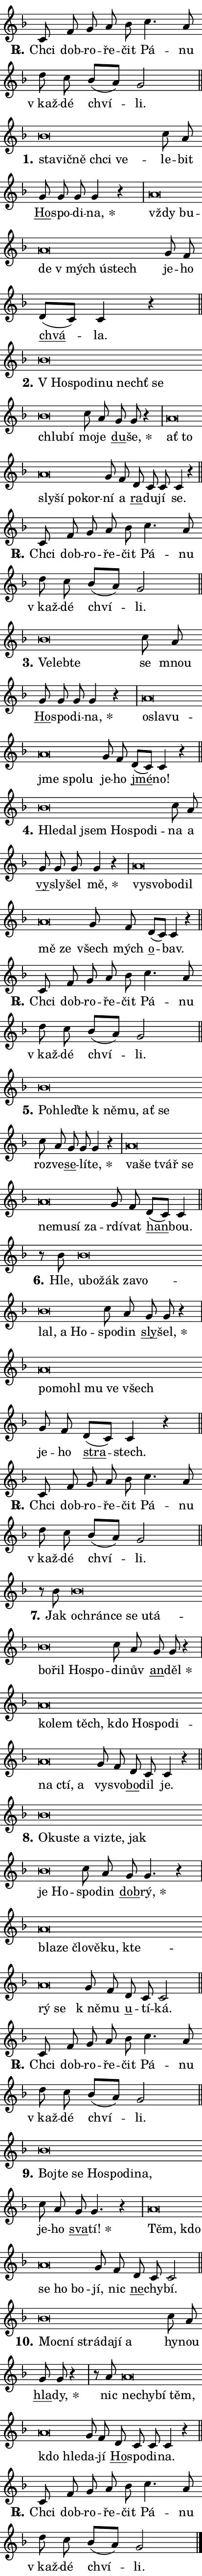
\version "2.24.0"
\header { tagline = "" }
\paper {
  indent = 0\cm
  top-margin = 0\cm
  right-margin = 0\cm
  bottom-margin = 0\cm
  left-margin = 0\cm
  paper-width = 7\cm
  page-breaking = #ly:one-page-breaking
  system-system-spacing.basic-distance = #11
  score-system-spacing.basic-distance = #11
  ragged-last = ##f
}


%% Author: Thomas Morley
%% https://lists.gnu.org/archive/html/lilypond-user/2020-05/msg00002.html
#(define (line-position grob)
"Returns position of @var[grob} in current system:
   @code{'start}, if at first time-step
   @code{'end}, if at last time-step
   @code{'middle} otherwise
"
  (let* ((col (ly:item-get-column grob))
         (ln (ly:grob-object col 'left-neighbor))
         (rn (ly:grob-object col 'right-neighbor))
         (col-to-check-left (if (ly:grob? ln) ln col))
         (col-to-check-right (if (ly:grob? rn) rn col))
         (break-dir-left
           (and
             (ly:grob-property col-to-check-left 'non-musical #f)
             (ly:item-break-dir col-to-check-left)))
         (break-dir-right
           (and
             (ly:grob-property col-to-check-right 'non-musical #f)
             (ly:item-break-dir col-to-check-right))))
        (cond ((eqv? 1 break-dir-left) 'start)
              ((eqv? -1 break-dir-right) 'end)
              (else 'middle))))

#(define (tranparent-at-line-position vctor)
  (lambda (grob)
  "Relying on @code{line-position} select the relevant enry from @var{vctor}.
Used to determine transparency,"
    (case (line-position grob)
      ((end) (not (vector-ref vctor 0)))
      ((middle) (not (vector-ref vctor 1)))
      ((start) (not (vector-ref vctor 2))))))

noteHeadBreakVisibility =
#(define-music-function (break-visibility)(vector?)
"Makes @code{NoteHead}s transparent relying on @var{break-visibility}"
#{
  \override NoteHead.transparent =
    #(tranparent-at-line-position break-visibility)
#})

#(define delete-ledgers-for-transparent-note-heads
  (lambda (grob)
    "Reads whether a @code{NoteHead} is transparent.
If so this @code{NoteHead} is removed from @code{'note-heads} from
@var{grob}, which is supposed to be @code{LedgerLineSpanner}.
As a result ledgers are not printed for this @code{NoteHead}"
    (let* ((nhds-array (ly:grob-object grob 'note-heads))
           (nhds-list
             (if (ly:grob-array? nhds-array)
                 (ly:grob-array->list nhds-array)
                 '()))
           ;; Relies on the transparent-property being done before
           ;; Staff.LedgerLineSpanner.after-line-breaking is executed.
           ;; This is fragile ...
           (to-keep
             (remove
               (lambda (nhd)
                 (ly:grob-property nhd 'transparent #f))
               nhds-list)))
      ;; TODO find a better method to iterate over grob-arrays, similiar
      ;; to filter/remove etc for lists
      ;; For now rebuilt from scratch
      (set! (ly:grob-object grob 'note-heads)  '())
      (for-each
        (lambda (nhd)
          (ly:pointer-group-interface::add-grob grob 'note-heads nhd))
        to-keep))))

hideNotes = {
  \noteHeadBreakVisibility #begin-of-line-visible
}
unHideNotes = {
  \noteHeadBreakVisibility #all-visible
}

% work-around for resetting accidentals
% https://lilypond.org/doc/v2.23/Documentation/notation/displaying-rhythms#unmetered-music
cadenzaMeasure = {
  \cadenzaOff
  \partial 1024 s1024
  \cadenzaOn
}

#(define-markup-command (accent layout props text) (markup?)
  "Underline accented syllable"
  (interpret-markup layout props
    #{\markup \override #'(offset . 4.3) \underline { #text }#}))

responsum = \markup \concat {
  "R" \hspace #-1.05 \path #0.1 #'((moveto 0 0.07) (lineto 0.9 0.8)) \hspace #0.05 "."
}

\layout {
    \context {
        \Staff
        \remove "Time_signature_engraver"
        \override LedgerLineSpanner.after-line-breaking = #delete-ledgers-for-transparent-note-heads
    }
    \context {
        \Voice {
            \override NoteHead.output-attributes = #'((class . "notehead"))
            \override Hairpin.height = #0.55
        }
    }
    \context {
        \Lyrics {
            \override StanzaNumber.output-attributes = #'((class . "stanzanumber"))
            \override LyricSpace.minimum-distance = #0.9
            \override LyricText.font-name = #"TeX Gyre Schola"
            \override LyricText.font-size = 1
            \override StanzaNumber.font-name = #"TeX Gyre Schola Bold"
            \override StanzaNumber.font-size = 1
        }
    }
}

% magnetic-lyrics.ily
%
%   written by
%     Jean Abou Samra <jean@abou-samra.fr>
%     Werner Lemberg <wl@gnu.org>
%
%   adapted by
%     Jiri Hon <jiri.hon@gmail.com>
%
% Version 2022-Apr-15

% https://www.mail-archive.com/lilypond-user@gnu.org/msg149350.html

#(define (Left_hyphen_pointer_engraver context)
   "Collect syllable-hyphen-syllable occurrences in lyrics and store
them in properties.  This engraver only looks to the left.  For
example, if the lyrics input is @code{foo -- bar}, it does the
following.

@itemize @bullet
@item
Set the @code{text} property of the @code{LyricHyphen} grob between
@q{foo} and @q{bar} to @code{foo}.

@item
Set the @code{left-hyphen} property of the @code{LyricText} grob with
text @q{foo} to the @code{LyricHyphen} grob between @q{foo} and
@q{bar}.
@end itemize

Use this auxiliary engraver in combination with the
@code{lyric-@/text::@/apply-@/magnetic-@/offset!} hook."
   (let ((hyphen #f)
         (text #f))
     (make-engraver
      (acknowledgers
       ((lyric-syllable-interface engraver grob source-engraver)
        (set! text grob)))
      (end-acknowledgers
       ((lyric-hyphen-interface engraver grob source-engraver)
        ;(when (not (grob::has-interface grob 'lyric-space-interface))
          (set! hyphen grob)));)
      ((stop-translation-timestep engraver)
       (when (and text hyphen)
         (ly:grob-set-object! text 'left-hyphen hyphen))
       (set! text #f)
       (set! hyphen #f)))))

#(define (lyric-text::apply-magnetic-offset! grob)
   "If the space between two syllables is less than the value in
property @code{LyricText@/.details@/.squash-threshold}, move the right
syllable to the left so that it gets concatenated with the left
syllable.

Use this function as a hook for
@code{LyricText@/.after-@/line-@/breaking} if the
@code{Left_@/hyphen_@/pointer_@/engraver} is active."
   (let ((hyphen (ly:grob-object grob 'left-hyphen #f)))
     (when hyphen
       (let ((left-text (ly:spanner-bound hyphen LEFT)))
         (when (grob::has-interface left-text 'lyric-syllable-interface)
           (let* ((common (ly:grob-common-refpoint grob left-text X))
                  (this-x-ext (ly:grob-extent grob common X))
                  (left-x-ext
                   (begin
                     ;; Trigger magnetism for left-text.
                     (ly:grob-property left-text 'after-line-breaking)
                     (ly:grob-extent left-text common X)))
                  ;; `delta` is the gap width between two syllables.
                  (delta (- (interval-start this-x-ext)
                            (interval-end left-x-ext)))
                  (details (ly:grob-property grob 'details))
                  (threshold (assoc-get 'squash-threshold details 0.2)))
             (when (< delta threshold)
               (let* (;; We have to manipulate the input text so that
                      ;; ligatures crossing syllable boundaries are not
                      ;; disabled.  For languages based on the Latin
                      ;; script this is essentially a beautification.
                      ;; However, for non-Western scripts it can be a
                      ;; necessity.
                      (lt (ly:grob-property left-text 'text))
                      (rt (ly:grob-property grob 'text))
                      (is-space (grob::has-interface hyphen 'lyric-space-interface))
                      (space (if is-space " " ""))
                      (space-markup (grob-interpret-markup grob " "))
                      (space-size (interval-length (ly:stencil-extent space-markup X)))
                      (extra-delta (if is-space space-size 0))
                      ;; Append new syllable.
                      (ltrt-space (if (and (string? lt) (string? rt))
                                (string-append lt space rt)
                                (make-concat-markup (list lt space rt))))
                      ;; Right-align `ltrt` to the right side.
                      (ltrt-space-markup (grob-interpret-markup
                               grob
                               (make-translate-markup
                                (cons (interval-length this-x-ext) 0)
                                (make-right-align-markup ltrt-space)))))
                 (begin
                   ;; Don't print `left-text`.
                   (ly:grob-set-property! left-text 'stencil #f)
                   ;; Set text and stencil (which holds all collected
                   ;; syllables so far) and shift it to the left.
                   (ly:grob-set-property! grob 'text ltrt-space)
                   (ly:grob-set-property! grob 'stencil ltrt-space-markup)
                   (ly:grob-translate-axis! grob (- (- delta extra-delta)) X))))))))))


#(define (lyric-hyphen::displace-bounds-first grob)
   ;; Make very sure this callback isn't triggered too early.
   (let ((left (ly:spanner-bound grob LEFT))
         (right (ly:spanner-bound grob RIGHT)))
     (ly:grob-property left 'after-line-breaking)
     (ly:grob-property right 'after-line-breaking)
     (ly:lyric-hyphen::print grob)))

squashThreshold = #0.4

\layout {
  \context {
    \Lyrics
    \consists #Left_hyphen_pointer_engraver
    \override LyricText.after-line-breaking =
      #lyric-text::apply-magnetic-offset!
    \override LyricHyphen.stencil = #lyric-hyphen::displace-bounds-first
    \override LyricText.details.squash-threshold = \squashThreshold
    \override LyricHyphen.minimum-distance = 0
    \override LyricHyphen.minimum-length = \squashThreshold
  }
}

squash = \override LyricText.details.squash-threshold = 9999
unSquash = \override LyricText.details.squash-threshold = \squashThreshold

left = \override LyricText.self-alignment-X = #LEFT
unLeft = \revert LyricText.self-alignment-X

starOffset = #(lambda (grob) 
                (let ((x_offset (ly:self-alignment-interface::aligned-on-x-parent grob)))
                  (if (= x_offset 0) 0 (+ x_offset 1.2))))

star = #(define-music-function (syllable)(string?)
"Append star separator at the end of a syllable"
#{
  \once \override LyricText.X-offset = #starOffset
  \lyricmode { \markup {
    #syllable
    \override #'((font-name . "TeX Gyre Schola Bold")) \hspace #0.2 \lower #0.65 \larger "*"
  } }
#})

starAccent = #(define-music-function (syllable)(string?)
"Append star separator at the end of a syllable and make accent"
#{
  \once \override LyricText.X-offset = #starOffset
  \lyricmode { \markup {
    \accent #syllable
    \override #'((font-name . "TeX Gyre Schola Bold")) \hspace #0.2 \lower #0.65 \larger "*"
  } }
#})

breath = #(define-music-function (syllable)(string?)
"Append breathing indicator at the end of a syllable"
#{
  \lyricmode { \markup { #syllable "+" } }
#})

optionalBreath = #(define-music-function (syllable)(string?)
"Append optional breathing indicator at the end of a syllable"
#{
  \lyricmode { \markup { #syllable "(+)" } }
#})


\score {
    <<
        \new Voice = "melody" { \cadenzaOn \key f \major \relative { c'8 f g a bes \bar "" c4. a8 \bar "" d c bes[( a)] g2 \cadenzaMeasure \bar "||" \break } }
        \new Lyrics \lyricsto "melody" { \lyricmode { \set stanza = \responsum
Chci dob -- ro -- ře -- čit Pá -- nu "v kaž" -- dé chví -- li. } }
    >>
    \layout {}
}

\score {
    <<
        \new Voice = "melody" { \cadenzaOn \key f \major \relative { bes'\breve*1/16 \hideNotes \breve*1/16 \bar "" \breve*1/16 \bar "" \breve*1/16 \breve*1/16 \bar "" \unHideNotes c8 a \bar "" g g g g4 r \cadenzaMeasure \bar "|" a\breve*1/16 \hideNotes \breve*1/16 \bar "" \breve*1/16 \bar "" \breve*1/16 \bar "" \breve*1/16 \breve*1/16 \bar "" \unHideNotes g8 f \bar "" d[( c)] c4 r \cadenzaMeasure \bar "||" \break } }
        \new Lyrics \lyricsto "melody" { \lyricmode { \set stanza = "1."
\left sta -- \squash vič -- ně chci ve -- \unLeft \unSquash le -- bit \markup \accent Ho -- spo -- di -- \star na, \left vždy \squash bu -- de "v mých" ú -- stech \unLeft \unSquash je -- ho \markup \accent chvá -- la. } }
    >>
    \layout {}
}

\score {
    <<
        \new Voice = "melody" { \cadenzaOn \key f \major \relative { bes'\breve*1/16 \hideNotes \breve*1/16 \bar "" \breve*1/16 \bar "" \breve*1/16 \bar "" \breve*1/16 \bar "" \breve*1/16 \bar "" \breve*1/16 \breve*1/16 \bar "" \unHideNotes c8 a \bar "" g8 g r4 \cadenzaMeasure \bar "|" a\breve*1/16 \hideNotes \breve*1/16 \bar "" \breve*1/16 \bar "" \breve*1/16 \bar "" \breve*1/16 \breve*1/16 \bar "" \unHideNotes g8 f \bar "" d c c c4 r \cadenzaMeasure \bar "||" \break } }
        \new Lyrics \lyricsto "melody" { \lyricmode { \set stanza = "2."
\left "V Ho" -- \squash spo -- di -- nu nechť se chlu -- bí \unLeft \unSquash mo -- je \markup \accent du -- \star še, \left ať \squash to sly -- ší po -- kor -- \unLeft \unSquash ní a \markup \accent ra -- du -- jí se. } }
    >>
    \layout {}
}

\score {
    <<
        \new Voice = "melody" { \cadenzaOn \key f \major \relative { c'8 f g a bes \bar "" c4. a8 \bar "" d c bes[( a)] g2 \cadenzaMeasure \bar "||" \break } }
        \new Lyrics \lyricsto "melody" { \lyricmode { \set stanza = \responsum
Chci dob -- ro -- ře -- čit Pá -- nu "v kaž" -- dé chví -- li. } }
    >>
    \layout {}
}

\score {
    <<
        \new Voice = "melody" { \cadenzaOn \key f \major \relative { bes'\breve*1/16 \hideNotes \breve*1/16 \breve*1/16 \bar "" \unHideNotes c8 a \bar "" g g g g4 r \cadenzaMeasure \bar "|" a\breve*1/16 \hideNotes \breve*1/16 \bar "" \breve*1/16 \bar "" \breve*1/16 \bar "" \breve*1/16 \breve*1/16 \bar "" \unHideNotes g8 f \bar "" d[( c)] c4 r \cadenzaMeasure \bar "||" \break } }
        \new Lyrics \lyricsto "melody" { \lyricmode { \set stanza = "3."
\left Ve -- \squash leb -- te \unLeft \unSquash se mnou \markup \accent Ho -- spo -- di -- \star na, \left o -- \squash sla -- vu -- jme spo -- lu \unLeft \unSquash je -- ho \markup \accent jmé -- no! } }
    >>
    \layout {}
}

\score {
    <<
        \new Voice = "melody" { \cadenzaOn \key f \major \relative { bes'\breve*1/16 \hideNotes \breve*1/16 \bar "" \breve*1/16 \bar "" \breve*1/16 \bar "" \breve*1/16 \breve*1/16 \bar "" \unHideNotes c8 a \bar "" g g g g4 r \cadenzaMeasure \bar "|" a\breve*1/16 \hideNotes \breve*1/16 \bar "" \breve*1/16 \bar "" \breve*1/16 \bar "" \breve*1/16 \breve*1/16 \bar "" \unHideNotes g8 f \bar "" d[( c)] c4 r \cadenzaMeasure \bar "||" \break } }
        \new Lyrics \lyricsto "melody" { \lyricmode { \set stanza = "4."
\left Hle -- \squash dal jsem Ho -- spo -- di -- \unLeft \unSquash na a \markup \accent vy -- sly -- šel \star mě, \left vy -- \squash svo -- bo -- dil mě ze \unLeft \unSquash všech mých \markup \accent o -- bav. } }
    >>
    \layout {}
}

\score {
    <<
        \new Voice = "melody" { \cadenzaOn \key f \major \relative { c'8 f g a bes \bar "" c4. a8 \bar "" d c bes[( a)] g2 \cadenzaMeasure \bar "||" \break } }
        \new Lyrics \lyricsto "melody" { \lyricmode { \set stanza = \responsum
Chci dob -- ro -- ře -- čit Pá -- nu "v kaž" -- dé chví -- li. } }
    >>
    \layout {}
}

\score {
    <<
        \new Voice = "melody" { \cadenzaOn \key f \major \relative { bes'\breve*1/16 \hideNotes \breve*1/16 \bar "" \breve*1/16 \bar "" \breve*1/16 \bar "" \breve*1/16 \bar "" \breve*1/16 \breve*1/16 \bar "" \unHideNotes c8 a \bar "" g g g4 r \cadenzaMeasure \bar "|" a\breve*1/16 \hideNotes \breve*1/16 \bar "" \breve*1/16 \bar "" \breve*1/16 \bar "" \breve*1/16 \bar "" \breve*1/16 \bar "" \breve*1/16 \breve*1/16 \bar "" \unHideNotes g8 f \bar "" d[( c)] c4 \cadenzaMeasure \bar "||" \break } }
        \new Lyrics \lyricsto "melody" { \lyricmode { \set stanza = "5."
\left Po -- \squash hleď -- te "k ně" -- mu, ať se \unLeft \unSquash roz -- ve -- \markup \accent se -- lí -- \star te, \left va -- \squash še tvář se ne -- mu -- sí za -- \unLeft \unSquash rdí -- vat \markup \accent han -- bou. } }
    >>
    \layout {}
}

\score {
    <<
        \new Voice = "melody" { \cadenzaOn \key f \major \relative { r8 bes'8 bes\breve*1/16 \hideNotes \breve*1/16 \bar "" \breve*1/16 \bar "" \breve*1/16 \bar "" \breve*1/16 \bar "" \breve*1/16 \bar "" \breve*1/16 \breve*1/16 \bar "" \unHideNotes c8 a \bar "" g8 g r4 \cadenzaMeasure \bar "|" a\breve*1/16 \hideNotes \breve*1/16 \bar "" \breve*1/16 \bar "" \breve*1/16 \bar "" \breve*1/16 \breve*1/16 \bar "" \unHideNotes g8 f \bar "" d[( c)] c4 r \cadenzaMeasure \bar "||" \break } }
        \new Lyrics \lyricsto "melody" { \lyricmode { \set stanza = "6."
Hle, \left u -- \squash bo -- žák za -- vo -- lal, a Ho -- \unLeft \unSquash spo -- din \markup \accent sly -- \star šel, \left po -- \squash mo -- hl mu ve všech \unLeft \unSquash je -- ho \markup \accent stra -- stech. } }
    >>
    \layout {}
}

\score {
    <<
        \new Voice = "melody" { \cadenzaOn \key f \major \relative { c'8 f g a bes \bar "" c4. a8 \bar "" d c bes[( a)] g2 \cadenzaMeasure \bar "||" \break } }
        \new Lyrics \lyricsto "melody" { \lyricmode { \set stanza = \responsum
Chci dob -- ro -- ře -- čit Pá -- nu "v kaž" -- dé chví -- li. } }
    >>
    \layout {}
}

\score {
    <<
        \new Voice = "melody" { \cadenzaOn \key f \major \relative { r8 bes'8 bes\breve*1/16 \hideNotes \breve*1/16 \bar "" \breve*1/16 \bar "" \breve*1/16 \bar "" \breve*1/16 \bar "" \breve*1/16 \bar "" \breve*1/16 \bar "" \breve*1/16 \bar "" \breve*1/16 \breve*1/16 \bar "" \unHideNotes c8 a \bar "" g8 g r4 \cadenzaMeasure \bar "|" a\breve*1/16 \hideNotes \breve*1/16 \bar "" \breve*1/16 \bar "" \breve*1/16 \bar "" \breve*1/16 \bar "" \breve*1/16 \bar "" \breve*1/16 \bar "" \breve*1/16 \bar "" \breve*1/16 \breve*1/16 \bar "" \unHideNotes g8 f \bar "" d c c4 r \cadenzaMeasure \bar "||" \break } }
        \new Lyrics \lyricsto "melody" { \lyricmode { \set stanza = "7."
Jak \left o -- \squash chrán -- ce se u -- tá -- bo -- řil Ho -- spo -- \unLeft \unSquash di -- nův \markup \accent an -- \star děl \left ko -- \squash lem těch, kdo Ho -- spo -- di -- na ctí, a \unLeft \unSquash vy -- svo -- \markup \accent bo -- dil je. } }
    >>
    \layout {}
}

\score {
    <<
        \new Voice = "melody" { \cadenzaOn \key f \major \relative { bes'\breve*1/16 \hideNotes \breve*1/16 \bar "" \breve*1/16 \bar "" \breve*1/16 \bar "" \breve*1/16 \bar "" \breve*1/16 \bar "" \breve*1/16 \bar "" \breve*1/16 \breve*1/16 \bar "" \unHideNotes c8 a \bar "" g8 g4. r4 \cadenzaMeasure \bar "|" a\breve*1/16 \hideNotes \breve*1/16 \bar "" \breve*1/16 \bar "" \breve*1/16 \bar "" \breve*1/16 \bar "" \breve*1/16 \bar "" \breve*1/16 \breve*1/16 \bar "" \unHideNotes g8 f \bar "" d c c2 \cadenzaMeasure \bar "||" \break } }
        \new Lyrics \lyricsto "melody" { \lyricmode { \set stanza = "8."
\left O -- \squash ku -- ste a vi -- zte, jak je Ho -- \unLeft \unSquash spo -- din \markup \accent dob -- \star rý, \left bla -- \squash ze člo -- vě -- ku, kte -- rý se \unLeft \unSquash "k ně" -- mu \markup \accent u -- tí -- ká. } }
    >>
    \layout {}
}

\score {
    <<
        \new Voice = "melody" { \cadenzaOn \key f \major \relative { c'8 f g a bes \bar "" c4. a8 \bar "" d c bes[( a)] g2 \cadenzaMeasure \bar "||" \break } }
        \new Lyrics \lyricsto "melody" { \lyricmode { \set stanza = \responsum
Chci dob -- ro -- ře -- čit Pá -- nu "v kaž" -- dé chví -- li. } }
    >>
    \layout {}
}

\score {
    <<
        \new Voice = "melody" { \cadenzaOn \key f \major \relative { bes'\breve*1/16 \hideNotes \breve*1/16 \bar "" \breve*1/16 \bar "" \breve*1/16 \bar "" \breve*1/16 \bar "" \breve*1/16 \breve*1/16 \bar "" \unHideNotes c8 a \bar "" g8 g4. r4 \cadenzaMeasure \bar "|" a\breve*1/16 \hideNotes \breve*1/16 \bar "" \breve*1/16 \bar "" \breve*1/16 \breve*1/16 \bar "" \unHideNotes g8 f \bar "" d c c2 \cadenzaMeasure \bar "||" \break } }
        \new Lyrics \lyricsto "melody" { \lyricmode { \set stanza = "9."
\left Boj -- \squash te se Ho -- spo -- di -- na, \unLeft \unSquash je -- ho \markup \accent sva -- \star tí! \left Těm, \squash kdo se ho bo -- \unLeft \unSquash jí, nic \markup \accent ne -- chy -- bí. } }
    >>
    \layout {}
}

\score {
    <<
        \new Voice = "melody" { \cadenzaOn \key f \major \relative { bes'\breve*1/16 \hideNotes \breve*1/16 \bar "" \breve*1/16 \bar "" \breve*1/16 \bar "" \breve*1/16 \breve*1/16 \bar "" \unHideNotes c8 a \bar "" g8 g r4 \cadenzaMeasure \bar "|" r8 a8 a\breve*1/16 \hideNotes \breve*1/16 \bar "" \breve*1/16 \bar "" \breve*1/16 \bar "" \breve*1/16 \breve*1/16 \bar "" \unHideNotes g8 f \bar "" d c c c4 r \cadenzaMeasure \bar "||" \break } }
        \new Lyrics \lyricsto "melody" { \lyricmode { \set stanza = "10."
\left Moc -- \squash ní strá -- da -- jí a \unLeft \unSquash hy -- nou \markup \accent hla -- \star dy, nic \left ne -- \squash chy -- bí těm, kdo hle -- \unLeft \unSquash da -- jí \markup \accent Ho -- spo -- di -- na. } }
    >>
    \layout {}
}

\score {
    <<
        \new Voice = "melody" { \cadenzaOn \key f \major \relative { c'8 f g a bes \bar "" c4. a8 \bar "" d c bes[( a)] g2 \cadenzaMeasure \bar "||" \break } \bar "|." }
        \new Lyrics \lyricsto "melody" { \lyricmode { \set stanza = \responsum
Chci dob -- ro -- ře -- čit Pá -- nu "v kaž" -- dé chví -- li. } }
    >>
    \layout {}
}
